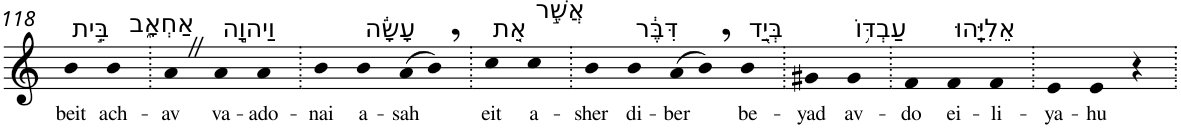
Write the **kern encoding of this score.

**kern	**text
*part1	*part1
*staff1	*staff1
*I"Piano	*
*I'Pno	*
!!LO:PB:g=z
*clefG2	*
*k[]	*
=118	=118
!LO:TX:a:t=בֵּ֣ית	!
!	!LO:LY:b
4b	beit
!LO:TX:a:t=אַחְאָ֑ב	!
!	!LO:LY:b
4b	ach-
=119.	=119.
!	!LO:LY:b
4aZ	-av
!LO:TX:a:t=וַיהוָ֣ה	!
!	!LO:LY:b
4a	va-
!	!LO:LY:b
4a	-ado-
=120.	=120.
!	!LO:LY:b
4b	-nai
!LO:TX:a:t=עָשָׂ֔ה	!
!	!LO:LY:b
4b	a-
!	!LO:LY:b
(>8a	-sah
8b,)	.
=121.	=121.
!LO:TX:a:t=אֵ֚ת	!
!	!LO:LY:b
4cc	eit
!LO:TX:a:t=אֲשֶׁ֣ר	!
!	!LO:LY:b
4cc	a-
=122.	=122.
!	!LO:LY:b
4b	-sher
!LO:TX:a:t=דִּבֶּ֔ר	!
!	!LO:LY:b
4b	di-
!	!LO:LY:b
(>8a	-ber
8b,)	.
!LO:TX:a:t=בְּיַ֖ד	!
!	!LO:LY:b
4b	be-
=123.	=123.
!	!LO:LY:b
4g#X	-yad
!LO:TX:a:t=עַבְדּ֥וֹ	!
!	!LO:LY:b
4g#	av-
=124.	=124.
!	!LO:LY:b
4f	-do
!LO:TX:a:t=אֵלִיָּֽהוּ	!
!	!LO:LY:b
4f	ei-
!	!LO:LY:b
4f	-li-
=125.	=125.
!	!LO:LY:b
4e	-ya-
!	!LO:LY:b
4e	-hu
4r	.
=.	=.
*-	*-
